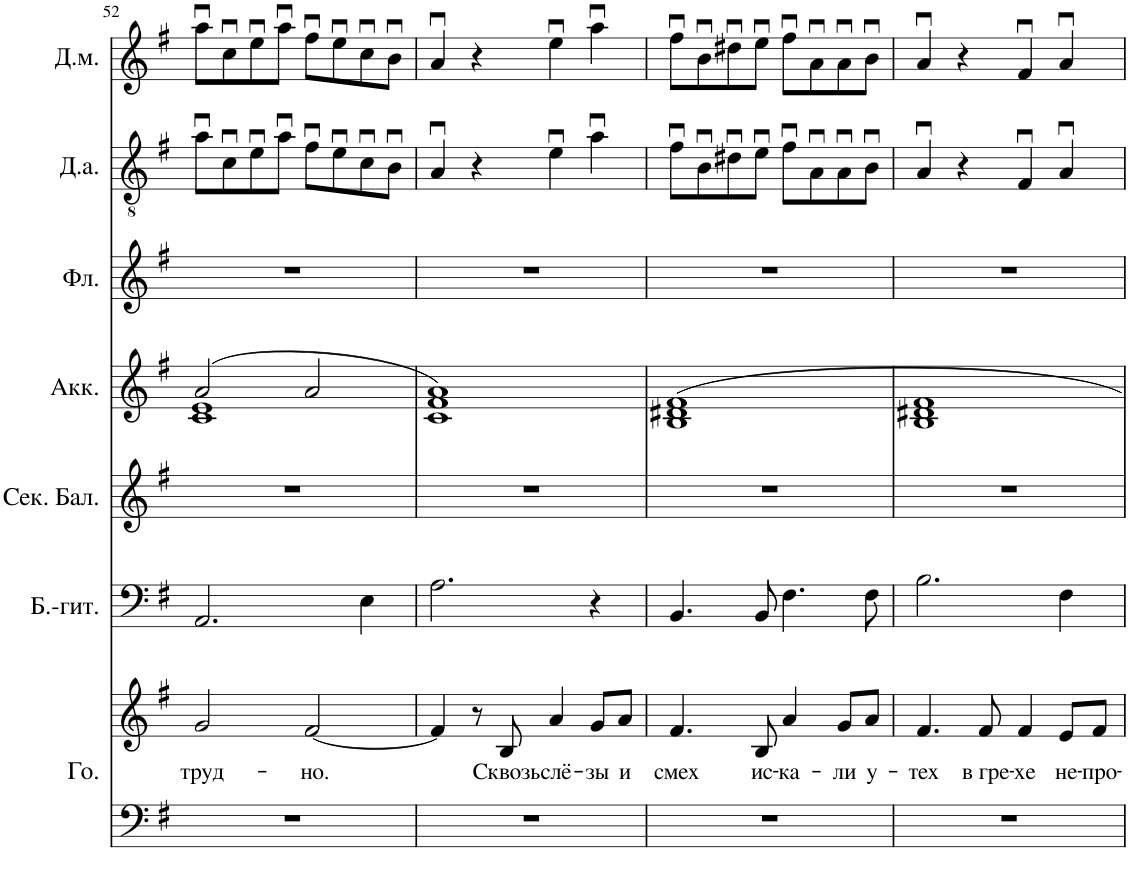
**kern	**kern	**text	**kern	**kern	**kern	**kern	**kern	**kern
*part7	*part7	*part7	*part6	*part5	*part4	*part3	*part2	*part1
*staff8	*staff7	*staff7	*staff6	*staff5	*staff4	*staff3	*staff2	*staff1
*I"Голос	*	*	*I"Бас-гитара	*I"Секунда балалайка	*I"Аккордеон	*I"Флейта	*I"Домра альтовая	*I"Домра малая
!!LO:PB:g=z
*clefF4	*clefG2	*	*clefF4	*clefG2	*clefG2	*clefG2	*clefGv2	*clefG2
*	*	*	*Trd7c12	*	*	*	*	*
*k[f#]	*k[f#]	*	*k[f#]	*k[f#]	*k[f#]	*k[f#]	*k[f#]	*k[f#]
*M4/4	*M4/4	*	*M4/4	*M4/4	*M4/4	*M4/4	*M4/4	*M4/4
=52	=52	=52	=52	=52	=52	=52	=52	=52
!	!	!LO:LY:b	!	!	!	!	!	!
*	*	*	*	*	*^	*	*	*
1r	2g/	труд-	2.AA/	1r	(2a/	1c 1e	1r	8au\L	8aau\L
.	.	.	.	.	.	.	.	8cu\	8ccu\
.	.	.	.	.	.	.	.	8eu\	8eeu\
.	.	.	.	.	.	.	.	8au\J	8aau\J
!	!	!LO:LY:b	!	!	!	!	!	!	!
.	[2f#/	-но.	.	.	2a/	.	.	8f#u\L	8ff#u\L
.	.	.	.	.	.	.	.	8eu\	8eeu\
.	.	.	4E\	.	.	.	.	8cu\	8ccu\
.	.	.	.	.	.	.	.	8Bu\J	8bu\J
*	*	*	*	*	*v	*v	*	*	*
=53	=53	=53	=53	=53	=53	=53	=53	=53
1r	4f#/]	.	2.A\	1r	1c 1f# 1a)	1r	4Au/	4au/
.	8r	.	.	.	.	.	4r	4r
!	!	!LO:LY:b	!	!	!	!	!	!
.	8B/	Сквозь	.	.	.	.	.	.
!	!	!LO:LY:b	!	!	!	!	!	!
.	4a/	слё-	.	.	.	.	4eu\	4eeu\
!	!	!LO:LY:b	!	!	!	!	!	!
.	8g/L	-зы	4r	.	.	.	4au\	4aau\
!	!	!LO:LY:b	!	!	!	!	!	!
.	8a/J	и	.	.	.	.	.	.
=54	=54	=54	=54	=54	=54	=54	=54	=54
!	!	!LO:LY:b	!	!	!	!	!	!
1r	4.f#/	смех	4.BB/	1r	1B 1d#X 1f#	1r	8f#u\L	8ff#u\L
.	.	.	.	.	.	.	8Bu\	8bu\
.	.	.	.	.	.	.	8d#Xu\	8dd#Xu\
!	!	!LO:LY:b	!	!	!	!	!	!
.	8B/	ис-	8BB/	.	.	.	8eu\J	8eeu\J
!	!	!LO:LY:b	!	!	!	!	!	!
.	4a/	-ка-	4.F#\	.	.	.	8f#u\L	8ff#u\L
.	.	.	.	.	.	.	8Au\	8au\
!	!	!LO:LY:b	!	!	!	!	!	!
.	8g/L	-ли	.	.	.	.	8Au\	8au\
!	!	!LO:LY:b	!	!	!	!	!	!
.	8a/J	у-	8F#\	.	.	.	8Bu\J	8bu\J
=55	=55	=55	=55	=55	=55	=55	=55	=55
!	!	!LO:LY:b	!	!	!	!	!	!
1r	4.f#/	-тех	2.B\	1r	1B 1d#X 1f#	1r	4Au/	4au/
.	.	.	.	.	.	.	4r	4r
!	!	!LO:LY:b	!	!	!	!	!	!
.	8f#/	в гре-	.	.	.	.	.	.
!	!	!LO:LY:b	!	!	!	!	!	!
.	4f#/	-хе	.	.	.	.	4F#u/	4f#u/
!	!	!LO:LY:b	!	!	!	!	!	!
.	8e/L	не-	4F#\	.	.	.	4Au/	4au/
!	!	!LO:LY:b	!	!	!	!	!	!
.	8f#/J	-про-	.	.	.	.	.	.
=	=	=	=	=	=	=	=	=
*-	*-	*-	*-	*-	*-	*-	*-	*-
